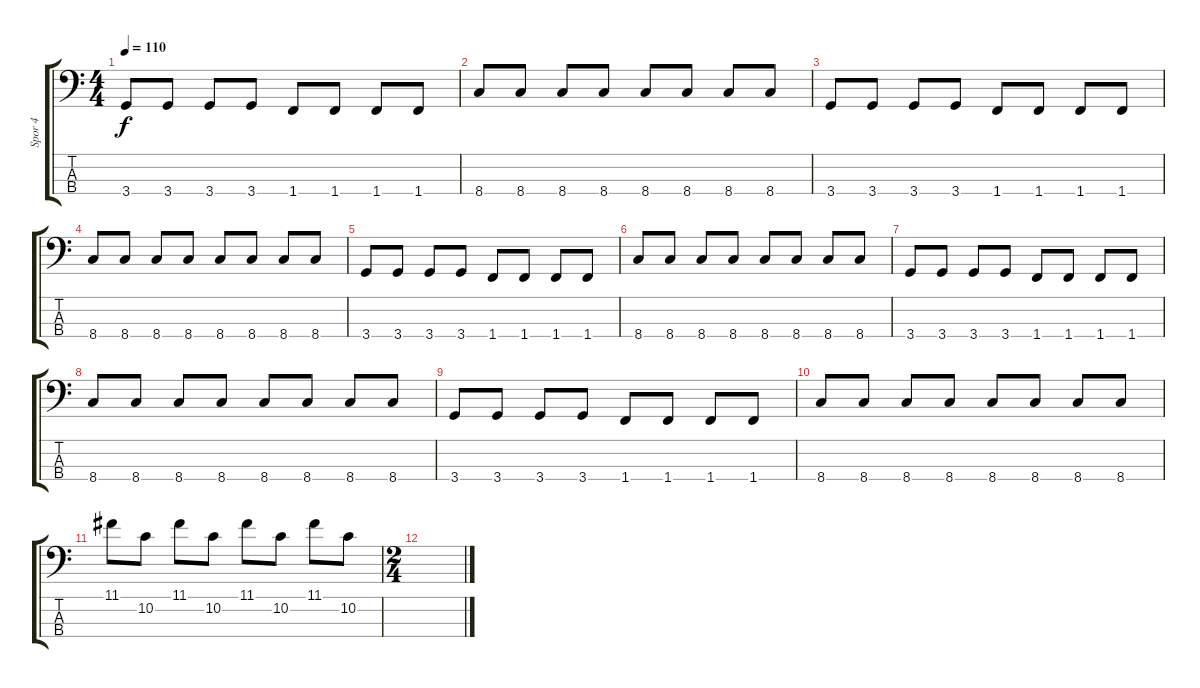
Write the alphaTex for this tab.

\track ("Spor 4" "Spor 4") {instrument electricbassfinger}
\staff {score tabs}
\tuning (G2 D2 A1 E1) {hide}
\ts (4 4)
\tempo 110
\clef f4
\ks c
3.4.8{dy f} 3.4.8 3.4.8 3.4.8 1.4.8 1.4.8 1.4.8 1.4.8 |
8.4.8 8.4.8 8.4.8 8.4.8 8.4.8 8.4.8 8.4.8 8.4.8 |
3.4.8 3.4.8 3.4.8 3.4.8 1.4.8 1.4.8 1.4.8 1.4.8 |
8.4.8 8.4.8 8.4.8 8.4.8 8.4.8 8.4.8 8.4.8 8.4.8 |
3.4.8 3.4.8 3.4.8 3.4.8 1.4.8 1.4.8 1.4.8 1.4.8 |
8.4.8 8.4.8 8.4.8 8.4.8 8.4.8 8.4.8 8.4.8 8.4.8 |
3.4.8 3.4.8 3.4.8 3.4.8 1.4.8 1.4.8 1.4.8 1.4.8 |
8.4.8 8.4.8 8.4.8 8.4.8 8.4.8 8.4.8 8.4.8 8.4.8 |
3.4.8 3.4.8 3.4.8 3.4.8 1.4.8 1.4.8 1.4.8 1.4.8 |
8.4.8 8.4.8 8.4.8 8.4.8 8.4.8 8.4.8 8.4.8 8.4.8 |
11.1.8 10.2.8 11.1.8 10.2.8 11.1.8 10.2.8 11.1.8 10.2.8 |
\ts (2 4)
